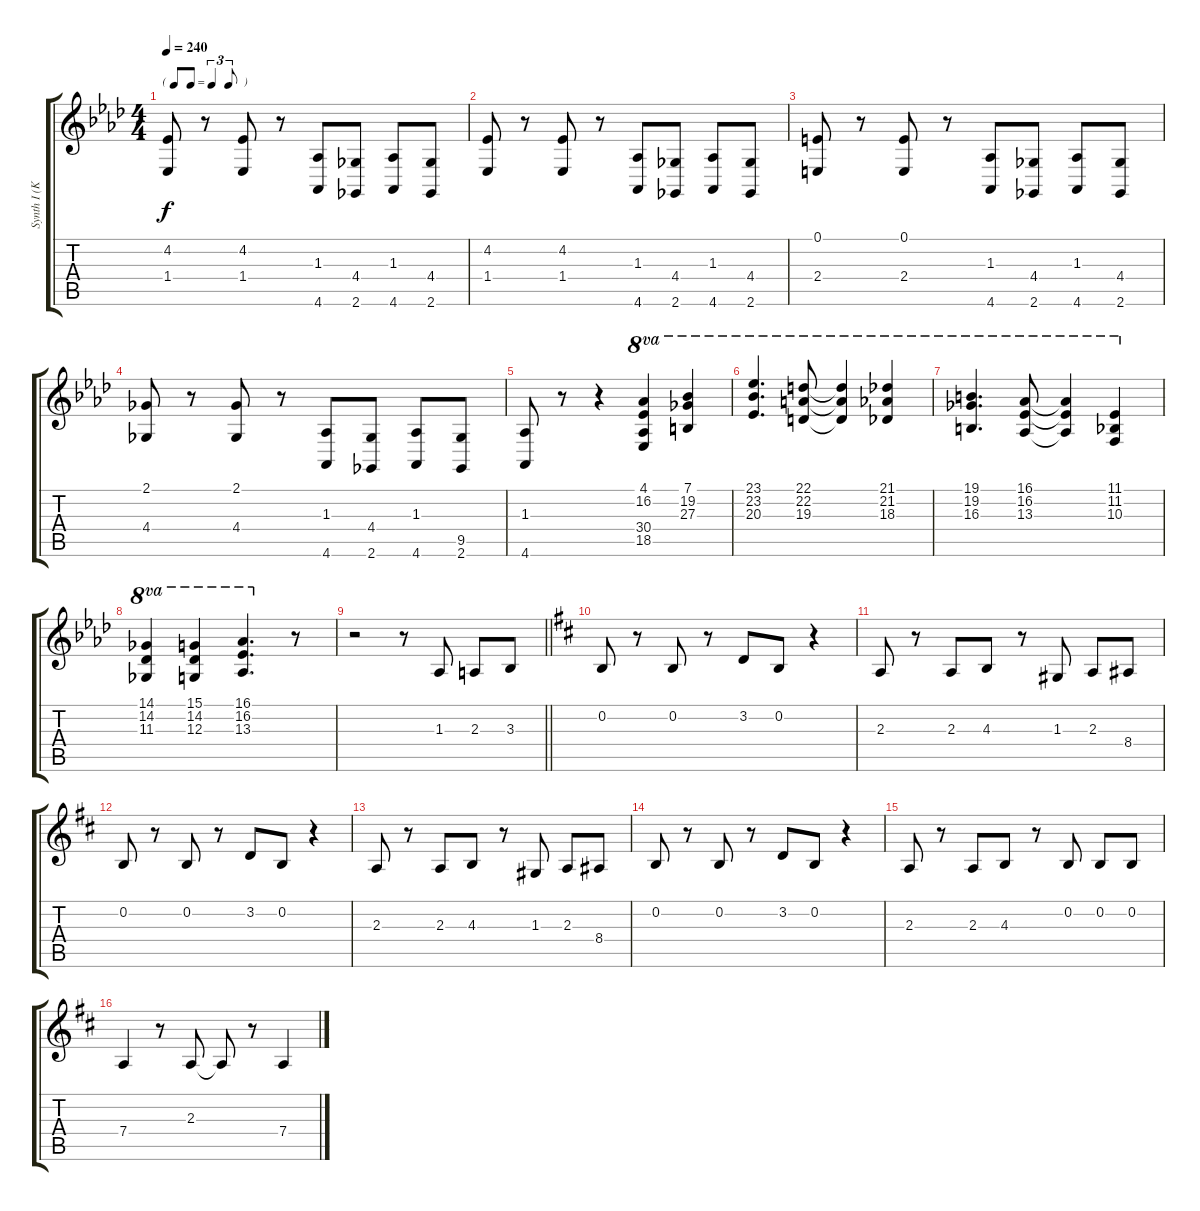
\track ("Synth I (Kotobuki Tsumugi)" "Synth I (K") {instrument drawbarorgan}
\staff {score tabs}
\tuning (E4 B3 G3 D3 A2 E2) {hide}
\ts (4 4)
\tf triplet8th
\tempo 240
\clef g2
\ks ab
(4.2 1.4).8{dy f} r.8 (4.2 1.4).8 r.8 (1.3 4.6).8 (4.4 2.6).8 (1.3 4.6).8 (4.4 2.6).8 |
(4.2 1.4).8 r.8 (4.2 1.4).8 r.8 (1.3 4.6).8 (4.4 2.6).8 (1.3 4.6).8 (4.4 2.6).8 |
(0.1 2.4).8 r.8 (0.1 2.4).8 r.8 (1.3 4.6).8 (4.4 2.6).8 (1.3 4.6).8 (4.4 2.6).8 |
(2.1 4.4).8 r.8 (2.1 4.4).8 r.8 (1.3 4.6).8 (4.4 2.6).8 (1.3 4.6).8 (9.5 2.6).8 |
(1.3 4.6).8 r.8 r.4 (4.1 16.2 30.4 18.5).4{ot 8va volume 8} (7.1 19.2 27.3).4{ot 8va} |
(23.1 23.2 20.3).4{d ot 8va} (22.1 22.2 19.3).8{ot 8va} (22.1{t} 22.2{t} 19.3{t}).4{ot 8va} (21.1 21.2 18.3).4{ot 8va} |
(19.1 19.2 16.3).4{d ot 8va} (16.1 16.2 13.3).8{ot 8va} (16.1{t} 16.2{t} 13.3{t}).4{ot 8va} (11.1 11.2 10.3).4{ot 8va} |
(14.1 14.2 11.3).4{ot 8va} (15.1 14.2 12.3).4{ot 8va} (16.1 16.2 13.3).4{d ot 8va} r.8 |
\barLineRight lightlight
r.2 r.8 1.3.8 2.3.8 3.3.8 |
\ks d
0.2.8 r.8 0.2.8 r.8 3.2.8 0.2.8 r.4 |
2.3.8 r.8 2.3.8 4.3.8 r.8 1.3.8 2.3.8 8.4.8 |
0.2.8 r.8 0.2.8 r.8 3.2.8 0.2.8 r.4 |
2.3.8 r.8 2.3.8 4.3.8 r.8 1.3.8 2.3.8 8.4.8 |
0.2.8 r.8 0.2.8 r.8 3.2.8 0.2.8 r.4 |
2.3.8 r.8 2.3.8 4.3.8 r.8 0.2.8 0.2.8 0.2.8 |
7.4.4 r.8 2.3.8 2.3{t}.8 r.8 7.4.4
